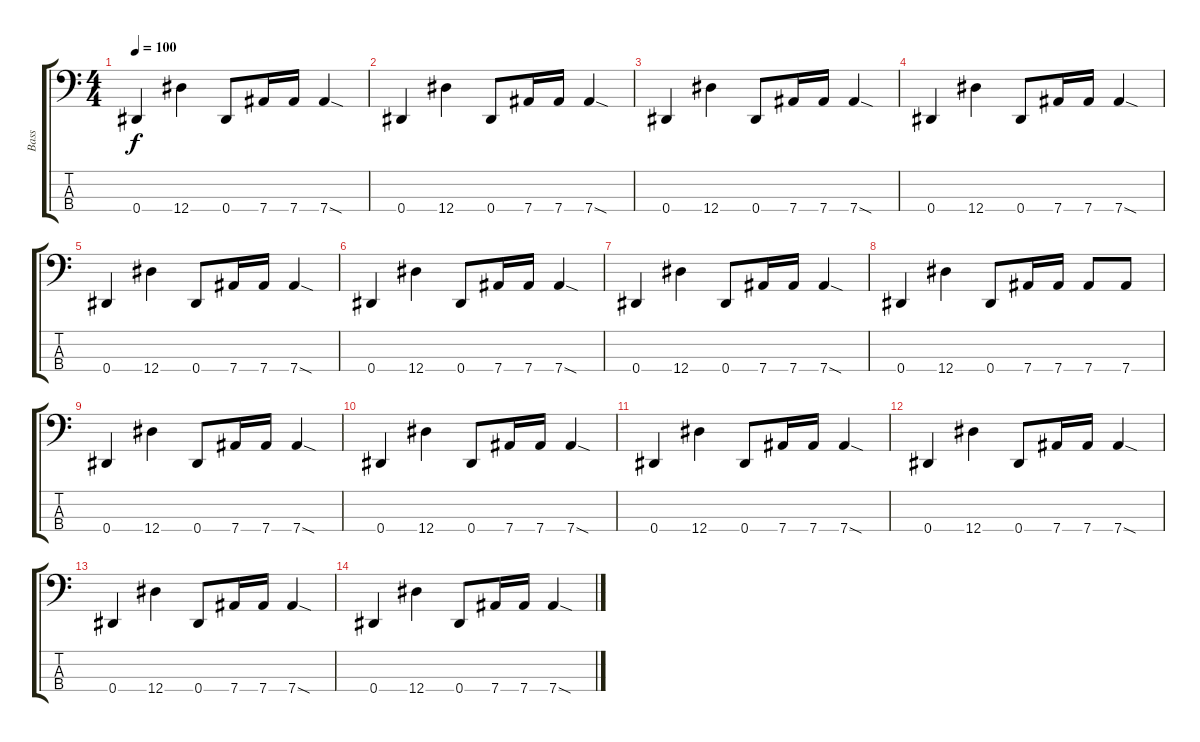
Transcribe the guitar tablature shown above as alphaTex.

\track ("Bass" "Bass") {instrument electricbassfinger}
\staff {score tabs}
\tuning (Gb2 Db2 Ab1 Eb1) {hide}
\ts (4 4)
\tempo 100
\clef f4
\ks c
0.4.4{dy f} 12.4.4 0.4.8 7.4.16 7.4.16 7.4{sod}.4 |
0.4.4 12.4.4 0.4.8 7.4.16 7.4.16 7.4{sod}.4 |
0.4.4 12.4.4 0.4.8 7.4.16 7.4.16 7.4{sod}.4 |
0.4.4 12.4.4 0.4.8 7.4.16 7.4.16 7.4{sod}.4 |
0.4.4 12.4.4 0.4.8 7.4.16 7.4.16 7.4{sod}.4 |
0.4.4 12.4.4 0.4.8 7.4.16 7.4.16 7.4{sod}.4 |
0.4.4 12.4.4 0.4.8 7.4.16 7.4.16 7.4{sod}.4 |
0.4.4 12.4.4 0.4.8 7.4.16 7.4.16 7.4.8 7.4.8 |
0.4.4 12.4.4 0.4.8 7.4.16 7.4.16 7.4{sod}.4 |
0.4.4 12.4.4 0.4.8 7.4.16 7.4.16 7.4{sod}.4 |
0.4.4 12.4.4 0.4.8 7.4.16 7.4.16 7.4{sod}.4 |
0.4.4 12.4.4 0.4.8 7.4.16 7.4.16 7.4{sod}.4 |
0.4.4 12.4.4 0.4.8 7.4.16 7.4.16 7.4{sod}.4 |
0.4.4 12.4.4 0.4.8 7.4.16 7.4.16 7.4{sod}.4
